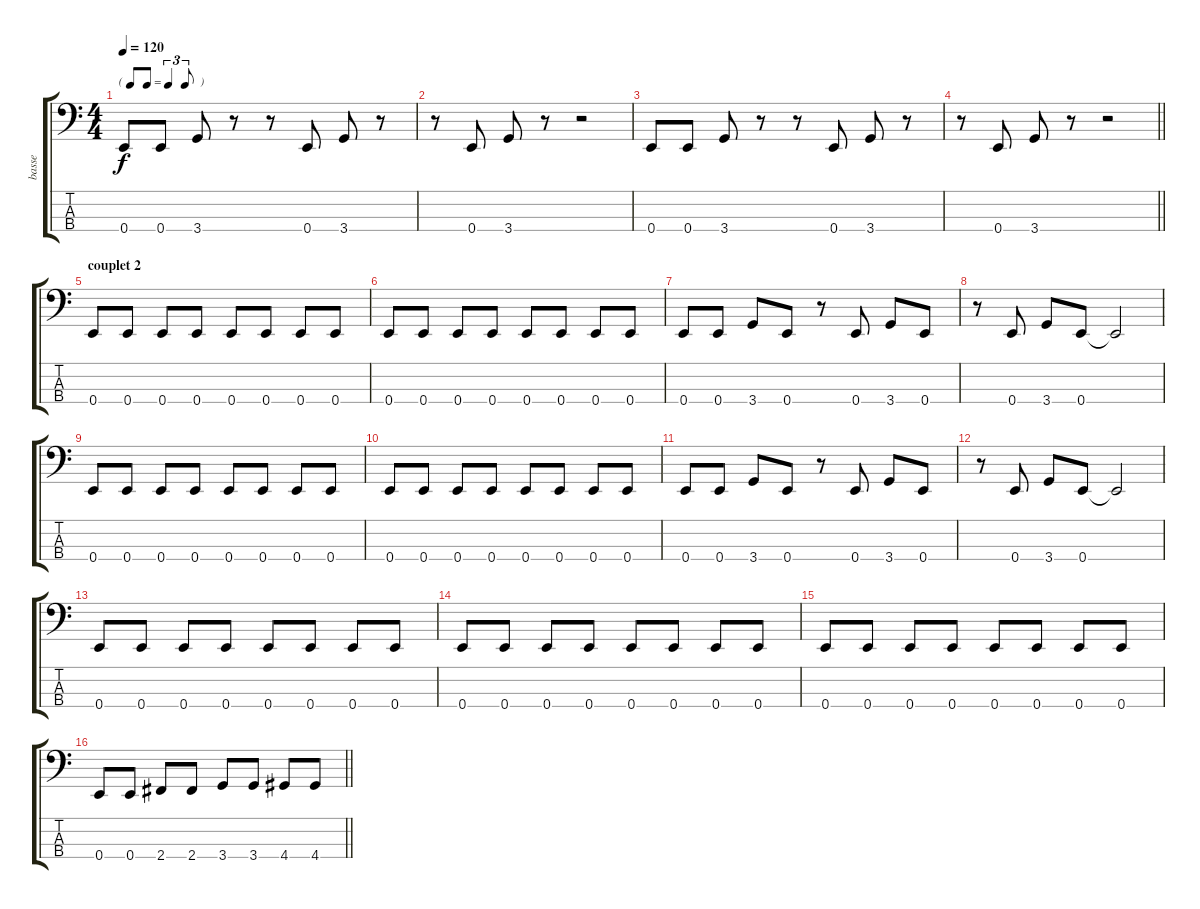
\track ("basse" "basse") {instrument electricbasspick}
\staff {score tabs}
\tuning (G2 D2 A1 E1) {hide}
\ts (4 4)
\tf triplet8th
\tempo 120
\clef f4
\ks c
0.4.8{dy f} 0.4.8 3.4.8 r.8 r.8 0.4.8 3.4.8 r.8 |
r.8 0.4.8 3.4.8 r.8 r.2 |
0.4.8 0.4.8 3.4.8 r.8 r.8 0.4.8 3.4.8 r.8 |
\barLineRight lightlight
r.8 0.4.8 3.4.8 r.8 r.2 |
\section ("" "couplet 2")
0.4.8 0.4.8 0.4.8 0.4.8 0.4.8 0.4.8 0.4.8 0.4.8 |
0.4.8 0.4.8 0.4.8 0.4.8 0.4.8 0.4.8 0.4.8 0.4.8 |
0.4.8 0.4.8 3.4.8 0.4.8 r.8 0.4.8 3.4.8 0.4.8 |
r.8 0.4.8 3.4.8 0.4.8 0.4{t}.2 |
0.4.8 0.4.8 0.4.8 0.4.8 0.4.8 0.4.8 0.4.8 0.4.8 |
0.4.8 0.4.8 0.4.8 0.4.8 0.4.8 0.4.8 0.4.8 0.4.8 |
0.4.8 0.4.8 3.4.8 0.4.8 r.8 0.4.8 3.4.8 0.4.8 |
r.8 0.4.8 3.4.8 0.4.8 0.4{t}.2 |
0.4.8 0.4.8 0.4.8 0.4.8 0.4.8 0.4.8 0.4.8 0.4.8 |
0.4.8 0.4.8 0.4.8 0.4.8 0.4.8 0.4.8 0.4.8 0.4.8 |
0.4.8 0.4.8 0.4.8 0.4.8 0.4.8 0.4.8 0.4.8 0.4.8 |
\barLineRight lightlight
0.4.8 0.4.8 2.4.8 2.4.8 3.4.8 3.4.8 4.4.8 4.4.8
